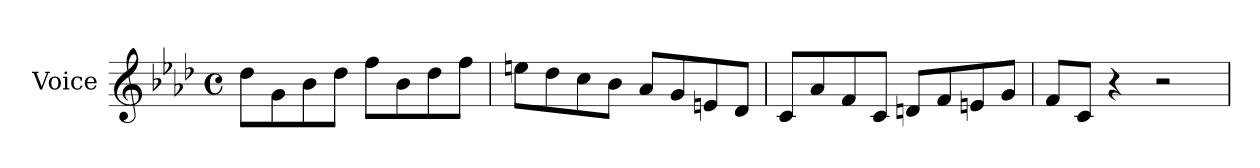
**kern
*part1
*staff1
*I"Voice
*I'Voice
*clefG2
*k[b-e-a-d-]
*M4/4
*met(c)
=1
8dd-\L
8g\
8b-\
8dd-\J
8ff\L
8b-\
8dd-\
8ff\J
=2
8een\L
8dd-\
8cc\
8b-\J
8a-/L
8g/
8en/
8d-/J
=3
8c/L
8a-/
8f/
8c/J
8dn/L
8f/
8en/
8g/J
=4
8f/L
8c/J
4r
2rcc
=
*-
